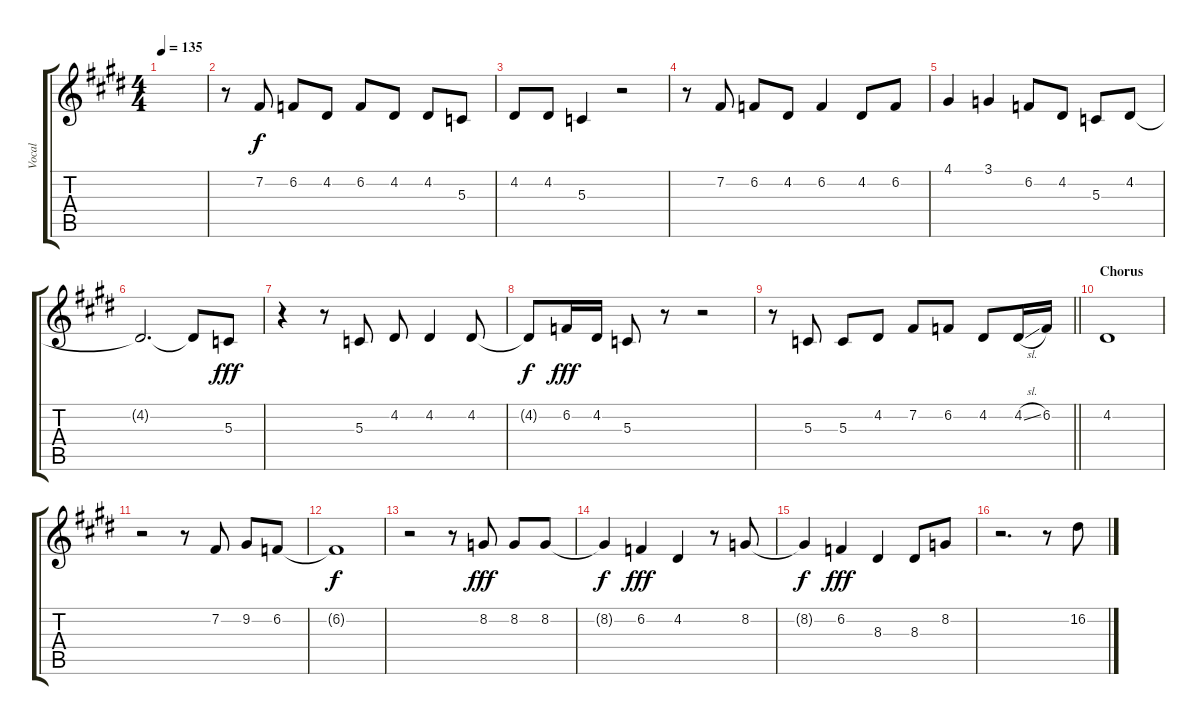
\track ("Vocal" "Vocal") {mute instrument lead4chiff}
\staff {score tabs}
\tuning (E4 B3 G3 D3 A2 E2) {hide}
\ts (4 4)
\tempo 135
\clef g2
\ks e
|
r.8 7.2.8 6.2.8 4.2.8 6.2.8 4.2.8 4.2.8 5.3.8 |
4.2.8 4.2.8 5.3.4 r.2 |
r.8 7.2.8 6.2.8 4.2.8 6.2.4 4.2.8 6.2.8 |
4.1.4 3.1.4 6.2.8 4.2.8 5.3.8 4.2.8 |
4.2{t}.2{d dy f} 4.2{t}.8 5.3.8{dy fff} |
r.4 r.8 5.3.8 4.2.8 4.2.4 4.2.8 |
4.2{t}.8{dy f} 6.2.16{dy fff} 4.2.16 5.3.8 r.8 r.2 |
\barLineRight lightlight
r.8 5.3.8 5.3.8 4.2.8 7.2.8 6.2.8 4.2.8 4.2{sl}.16 6.2.16 |
\section ("" "Chorus")
4.2.1 |
r.2 r.8 7.2.8 9.2.8 6.2.8 |
6.2{t}.1{dy f} |
r.2 r.8 8.2.8{dy fff} 8.2.8 8.2.8 |
8.2{t}.4{dy f} 6.2.4{dy fff} 4.2.4 r.8 8.2.8 |
8.2{t}.4{dy f} 6.2.4{dy fff} 8.3.4 8.3.8 8.2.8 |
r.2{d} r.8 16.2.8
